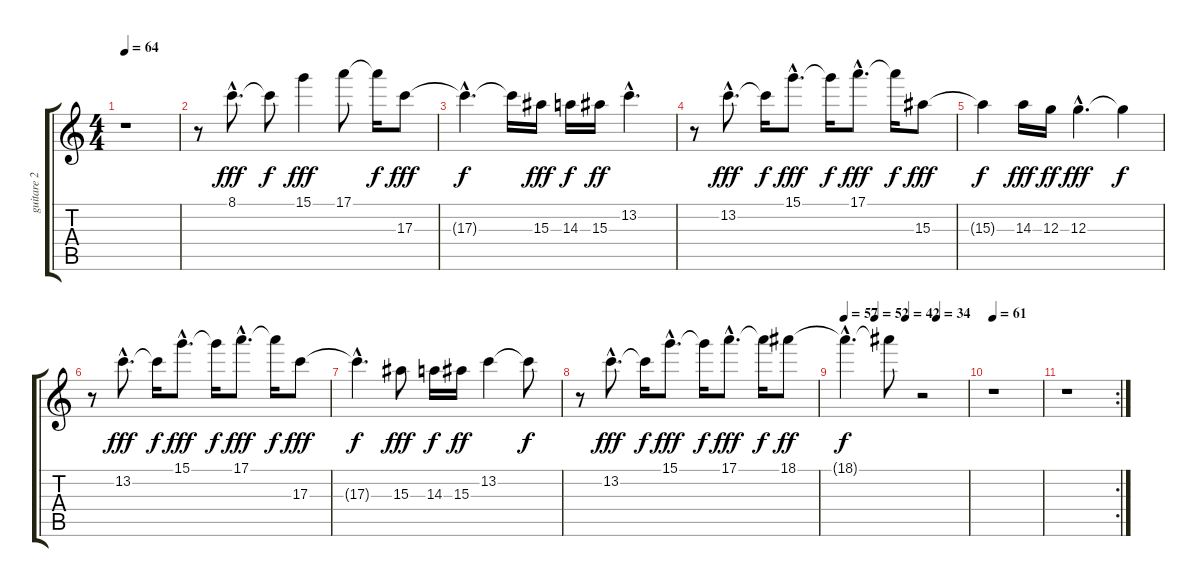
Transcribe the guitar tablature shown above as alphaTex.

\track ("guitare 2" "guitare 2") {instrument electricguitarjazz}
\staff {score tabs}
\tuning (E4 B3 G3 D3 A2 E2) {hide}
\ts (4 4)
\tempo 64
\clef g2
\ks c
r.1{dy f} |
r.8 8.1{hac}.8{d dy fff} 8.1{t}.8{dy f} 15.1.4{dy fff} 17.1.8 17.1{t}.16{dy f} 17.3.8{dy fff} |
17.3{hac t}.4{d dy f} 17.3{t}.16 15.3.16{dy fff} 14.3.16{dy f} 15.3.16{dy ff} 13.2{hac}.4{d} |
r.8 13.2{hac}.8{d dy fff} 13.2{t}.16{dy f} 15.1{hac}.8{d dy fff} 15.1{t}.16{dy f} 17.1{hac}.8{d dy fff} 17.1{t}.16{dy f} 15.3.8{dy fff} |
15.3{t}.4{dy f} 14.3.16{dy fff} 12.3.16{dy ff} 12.3{hac}.4{d dy fff} 12.3{t}.4{dy f} |
r.8 13.2{hac}.8{d dy fff} 13.2{t}.16{dy f} 15.1{hac}.8{d dy fff} 15.1{t}.16{dy f} 17.1{hac}.8{d dy fff} 17.1{t}.16{dy f} 17.3.8{dy fff} |
17.3{hac t}.4{d dy f} 15.3.8{dy fff} 14.3.16{dy f} 15.3.16{dy ff} 13.2.4 13.2{t}.8{dy f} |
r.8 13.2{hac}.8{d dy fff} 13.2{t}.16{dy f} 15.1{hac}.8{d dy fff} 15.1{t}.16{dy f} 17.1{hac}.8{d dy fff} 17.1{t}.16{dy f} 18.1.8{dy ff} |
\tempo 57
\tempo (52 0.25)
\tempo (42 0.5)
\tempo (34 0.75)
18.1{hac t}.4{d dy f} 18.1{t}.8 r.2 |
\tempo 61
r.1 |
\rc 2
r.1
